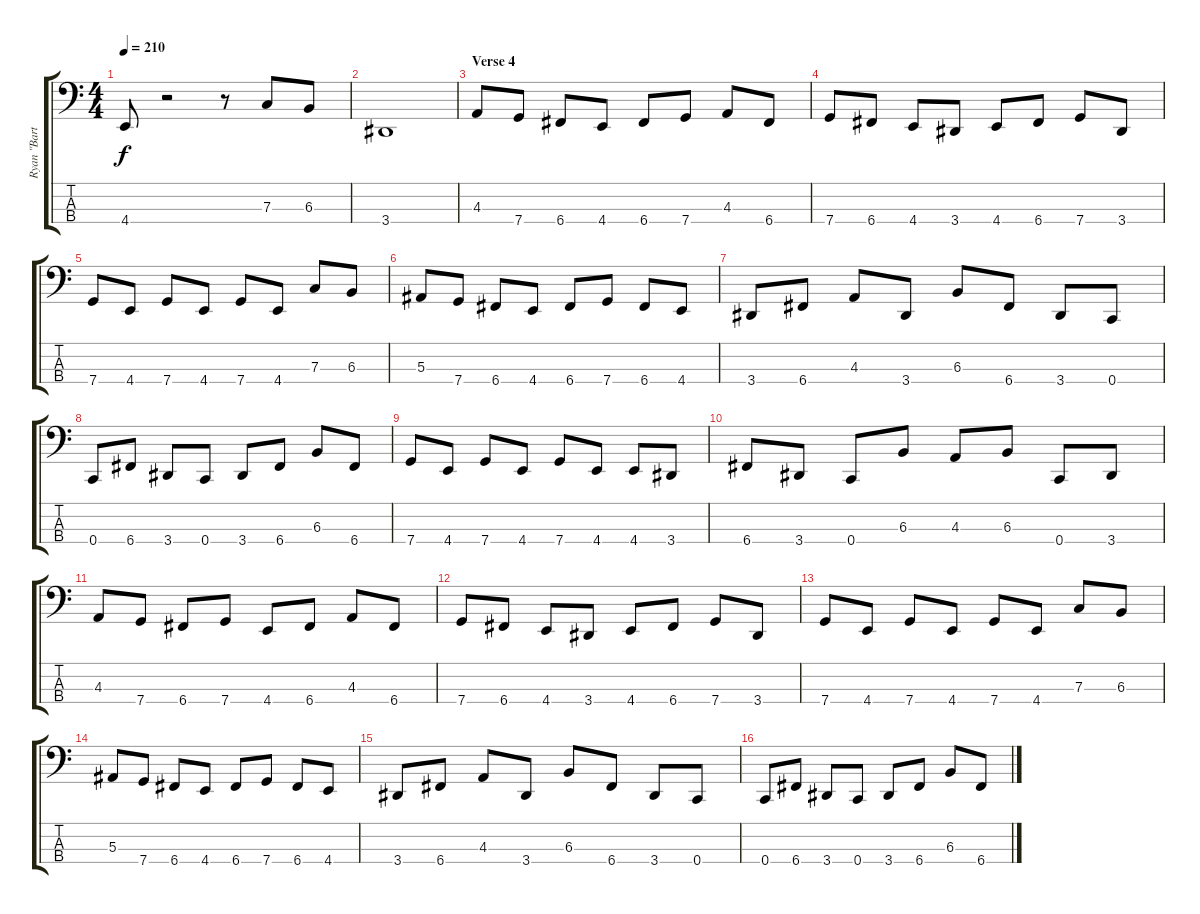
\track ("Ryan \"Bart\" Williams [Bass (Since 2007)]" "Ryan \"Bart") {instrument electricbassfinger}
\staff {score tabs}
\tuning (Eb2 Bb1 F1 C1) {hide}
\ts (4 4)
\tempo 210
\clef f4
\ks c
4.4.8{dy f} r.2 r.8 7.3.8 6.3.8 |
3.4.1 |
\section ("" "Verse 4")
4.3.8 7.4.8 6.4.8 4.4.8 6.4.8 7.4.8 4.3.8 6.4.8 |
7.4.8 6.4.8 4.4.8 3.4.8 4.4.8 6.4.8 7.4.8 3.4.8 |
7.4.8 4.4.8 7.4.8 4.4.8 7.4.8 4.4.8 7.3.8 6.3.8 |
5.3.8 7.4.8 6.4.8 4.4.8 6.4.8 7.4.8 6.4.8 4.4.8 |
3.4.8 6.4.8 4.3.8 3.4.8 6.3.8 6.4.8 3.4.8 0.4.8 |
0.4.8 6.4.8 3.4.8 0.4.8 3.4.8 6.4.8 6.3.8 6.4.8 |
7.4.8 4.4.8 7.4.8 4.4.8 7.4.8 4.4.8 4.4.8 3.4.8 |
6.4.8 3.4.8 0.4.8 6.3.8 4.3.8 6.3.8 0.4.8 3.4.8 |
4.3.8 7.4.8 6.4.8 7.4.8 4.4.8 6.4.8 4.3.8 6.4.8 |
7.4.8 6.4.8 4.4.8 3.4.8 4.4.8 6.4.8 7.4.8 3.4.8 |
7.4.8 4.4.8 7.4.8 4.4.8 7.4.8 4.4.8 7.3.8 6.3.8 |
5.3.8 7.4.8 6.4.8 4.4.8 6.4.8 7.4.8 6.4.8 4.4.8 |
3.4.8 6.4.8 4.3.8 3.4.8 6.3.8 6.4.8 3.4.8 0.4.8 |
0.4.8 6.4.8 3.4.8 0.4.8 3.4.8 6.4.8 6.3.8 6.4.8
